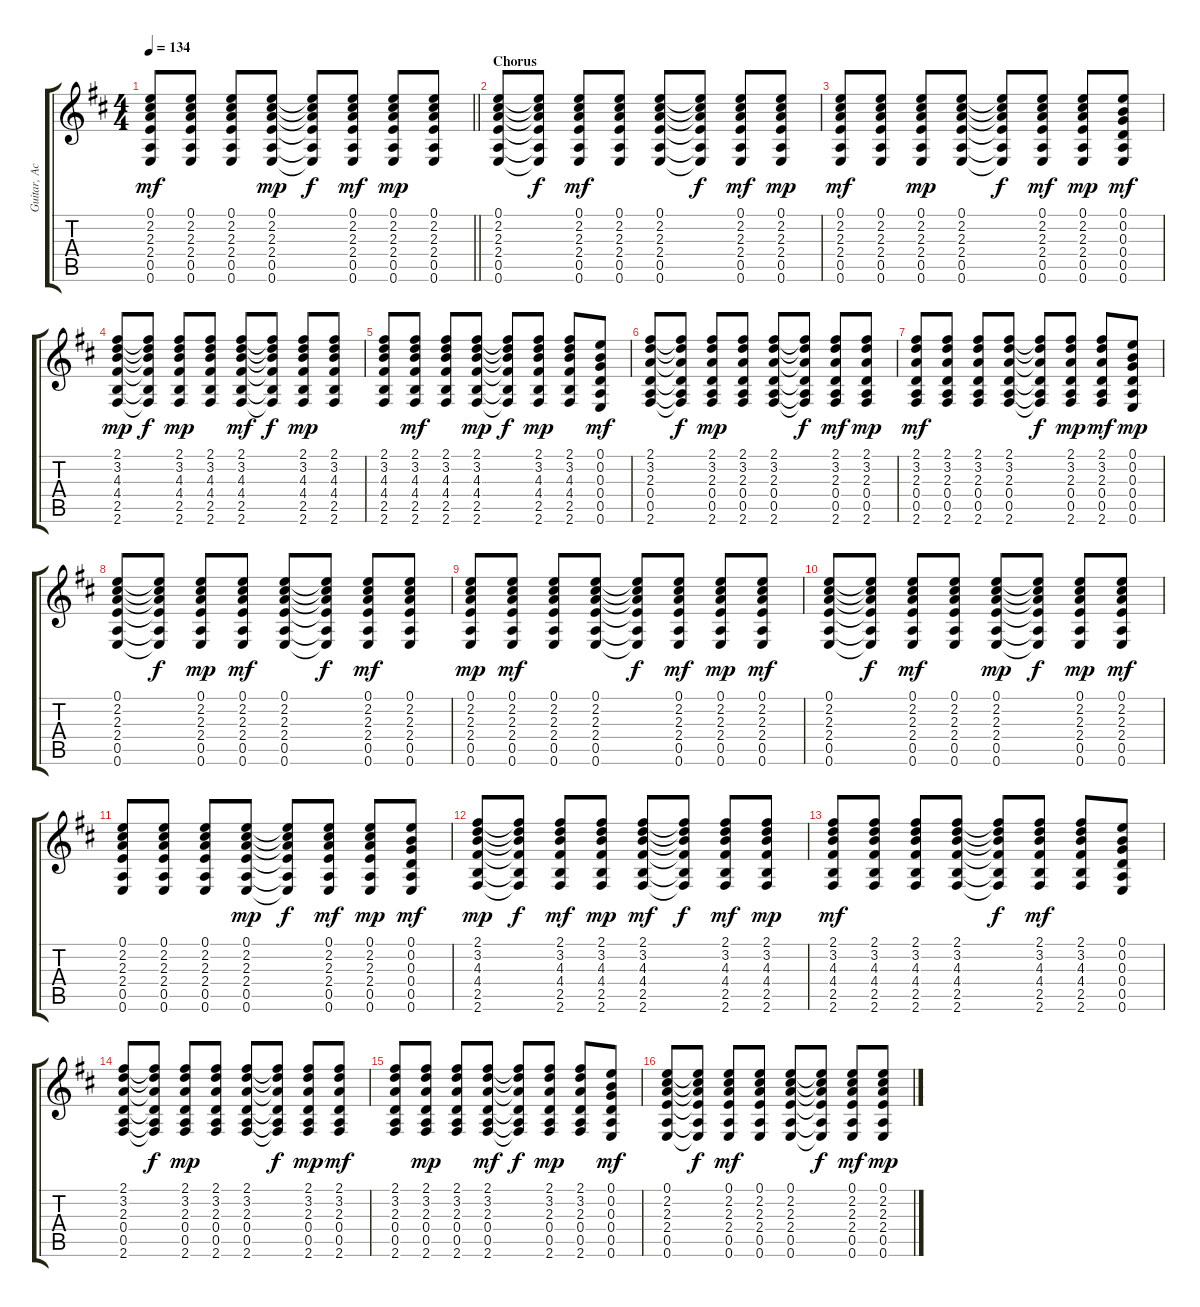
\track ("Guitar, Acoustic" "Guitar, Ac") {instrument acousticguitarsteel}
\staff {score tabs}
\tuning (E4 B3 G3 D3 A2 E2) {hide}
\ts (4 4)
\tempo 134
\clef g2
\barLineRight lightlight
\ks d
(0.1 2.2 2.3 2.4 0.5 0.6).8{dy mf} (0.1 2.2 2.3 2.4 0.5 0.6).8 (0.1 2.2 2.3 2.4 0.5 0.6).8 (0.1 2.2 2.3 2.4 0.5 0.6).8{dy mp} (0.1{t} 2.2{t} 2.3{t} 2.4{t} 0.5{t} 0.6{t}).8{dy f} (0.1 2.2 2.3 2.4 0.5 0.6).8{dy mf} (0.1 2.2 2.3 2.4 0.5 0.6).8{dy mp} (0.1 2.2 2.3 2.4 0.5 0.6).8 |
\section ("" "Chorus")
(0.1 2.2 2.3 2.4 0.5 0.6).8 (0.1{t} 2.2{t} 2.3{t} 2.4{t} 0.5{t} 0.6{t}).8{dy f} (0.1 2.2 2.3 2.4 0.5 0.6).8{dy mf} (0.1 2.2 2.3 2.4 0.5 0.6).8 (0.1 2.2 2.3 2.4 0.5 0.6).8 (0.1{t} 2.2{t} 2.3{t} 2.4{t} 0.5{t} 0.6{t}).8{dy f} (0.1 2.2 2.3 2.4 0.5 0.6).8{dy mf} (0.1 2.2 2.3 2.4 0.5 0.6).8{dy mp} |
(0.1 2.2 2.3 2.4 0.5 0.6).8{dy mf} (0.1 2.2 2.3 2.4 0.5 0.6).8 (0.1 2.2 2.3 2.4 0.5 0.6).8{dy mp} (0.1 2.2 2.3 2.4 0.5 0.6).8 (0.1{t} 2.2{t} 2.3{t} 2.4{t} 0.5{t} 0.6{t}).8{dy f} (0.1 2.2 2.3 2.4 0.5 0.6).8{dy mf} (0.1 2.2 2.3 2.4 0.5 0.6).8{dy mp} (0.1 0.2 0.3 0.4 0.5 0.6).8{dy mf} |
(2.1 3.2 4.3 4.4 2.5 2.6).8{dy mp} (2.1{t} 3.2{t} 4.3{t} 4.4{t} 2.5{t} 2.6{t}).8{dy f} (2.1 3.2 4.3 4.4 2.5 2.6).8{dy mp} (2.1 3.2 4.3 4.4 2.5 2.6).8 (2.1 3.2 4.3 4.4 2.5 2.6).8{dy mf} (2.1{t} 3.2{t} 4.3{t} 4.4{t} 2.5{t} 2.6{t}).8{dy f} (2.1 3.2 4.3 4.4 2.5 2.6).8{dy mp} (2.1 3.2 4.3 4.4 2.5 2.6).8 |
(2.1 3.2 4.3 4.4 2.5 2.6).8 (2.1 3.2 4.3 4.4 2.5 2.6).8{dy mf} (2.1 3.2 4.3 4.4 2.5 2.6).8 (2.1 3.2 4.3 4.4 2.5 2.6).8{dy mp} (2.1{t} 3.2{t} 4.3{t} 4.4{t} 2.5{t} 2.6{t}).8{dy f} (2.1 3.2 4.3 4.4 2.5 2.6).8{dy mp} (2.1 3.2 4.3 4.4 2.5 2.6).8 (0.1 0.2 0.3 0.4 0.5 0.6).8{dy mf} |
(2.1 3.2 2.3 0.4 0.5 2.6).8 (2.1{t} 3.2{t} 2.3{t} 0.4{t} 0.5{t} 2.6{t}).8{dy f} (2.1 3.2 2.3 0.4 0.5 2.6).8{dy mp} (2.1 3.2 2.3 0.4 0.5 2.6).8 (2.1 3.2 2.3 0.4 0.5 2.6).8 (2.1{t} 3.2{t} 2.3{t} 0.4{t} 0.5{t} 2.6{t}).8{dy f} (2.1 3.2 2.3 0.4 0.5 2.6).8{dy mf} (2.1 3.2 2.3 0.4 0.5 2.6).8{dy mp} |
(2.1 3.2 2.3 0.4 0.5 2.6).8{dy mf} (2.1 3.2 2.3 0.4 0.5 2.6).8 (2.1 3.2 2.3 0.4 0.5 2.6).8 (2.1 3.2 2.3 0.4 0.5 2.6).8 (2.1{t} 3.2{t} 2.3{t} 0.4{t} 0.5{t} 2.6{t}).8{dy f} (2.1 3.2 2.3 0.4 0.5 2.6).8{dy mp} (2.1 3.2 2.3 0.4 0.5 2.6).8{dy mf} (0.1 0.2 0.3 0.4 0.5 0.6).8{dy mp} |
(0.1 2.2 2.3 2.4 0.5 0.6).8 (0.1{t} 2.2{t} 2.3{t} 2.4{t} 0.5{t} 0.6{t}).8{dy f} (0.1 2.2 2.3 2.4 0.5 0.6).8{dy mp} (0.1 2.2 2.3 2.4 0.5 0.6).8{dy mf} (0.1 2.2 2.3 2.4 0.5 0.6).8 (0.1{t} 2.2{t} 2.3{t} 2.4{t} 0.5{t} 0.6{t}).8{dy f} (0.1 2.2 2.3 2.4 0.5 0.6).8{dy mf} (0.1 2.2 2.3 2.4 0.5 0.6).8 |
(0.1 2.2 2.3 2.4 0.5 0.6).8{dy mp} (0.1 2.2 2.3 2.4 0.5 0.6).8{dy mf} (0.1 2.2 2.3 2.4 0.5 0.6).8 (0.1 2.2 2.3 2.4 0.5 0.6).8 (0.1{t} 2.2{t} 2.3{t} 2.4{t} 0.5{t} 0.6{t}).8{dy f} (0.1 2.2 2.3 2.4 0.5 0.6).8{dy mf} (0.1 2.2 2.3 2.4 0.5 0.6).8{dy mp} (0.1 2.2 2.3 2.4 0.5 0.6).8{dy mf} |
(0.1 2.2 2.3 2.4 0.5 0.6).8 (0.1{t} 2.2{t} 2.3{t} 2.4{t} 0.5{t} 0.6{t}).8{dy f} (0.1 2.2 2.3 2.4 0.5 0.6).8{dy mf} (0.1 2.2 2.3 2.4 0.5 0.6).8 (0.1 2.2 2.3 2.4 0.5 0.6).8{dy mp} (0.1{t} 2.2{t} 2.3{t} 2.4{t} 0.5{t} 0.6{t}).8{dy f} (0.1 2.2 2.3 2.4 0.5 0.6).8{dy mp} (0.1 2.2 2.3 2.4 0.5 0.6).8{dy mf} |
(0.1 2.2 2.3 2.4 0.5 0.6).8 (0.1 2.2 2.3 2.4 0.5 0.6).8 (0.1 2.2 2.3 2.4 0.5 0.6).8 (0.1 2.2 2.3 2.4 0.5 0.6).8{dy mp} (0.1{t} 2.2{t} 2.3{t} 2.4{t} 0.5{t} 0.6{t}).8{dy f} (0.1 2.2 2.3 2.4 0.5 0.6).8{dy mf} (0.1 2.2 2.3 2.4 0.5 0.6).8{dy mp} (0.1 0.2 0.3 0.4 0.5 0.6).8{dy mf} |
(2.1 3.2 4.3 4.4 2.5 2.6).8{dy mp} (2.1{t} 3.2{t} 4.3{t} 4.4{t} 2.5{t} 2.6{t}).8{dy f} (2.1 3.2 4.3 4.4 2.5 2.6).8{dy mf} (2.1 3.2 4.3 4.4 2.5 2.6).8{dy mp} (2.1 3.2 4.3 4.4 2.5 2.6).8{dy mf} (2.1{t} 3.2{t} 4.3{t} 4.4{t} 2.5{t} 2.6{t}).8{dy f} (2.1 3.2 4.3 4.4 2.5 2.6).8{dy mf} (2.1 3.2 4.3 4.4 2.5 2.6).8{dy mp} |
(2.1 3.2 4.3 4.4 2.5 2.6).8{dy mf} (2.1 3.2 4.3 4.4 2.5 2.6).8 (2.1 3.2 4.3 4.4 2.5 2.6).8 (2.1 3.2 4.3 4.4 2.5 2.6).8 (2.1{t} 3.2{t} 4.3{t} 4.4{t} 2.5{t} 2.6{t}).8{dy f} (2.1 3.2 4.3 4.4 2.5 2.6).8{dy mf} (2.1 3.2 4.3 4.4 2.5 2.6).8 (0.1 0.2 0.3 0.4 0.5 0.6).8 |
(2.1 3.2 2.3 0.4 0.5 2.6).8 (2.1{t} 3.2{t} 2.3{t} 0.4{t} 0.5{t} 2.6{t}).8{dy f} (2.1 3.2 2.3 0.4 0.5 2.6).8{dy mp} (2.1 3.2 2.3 0.4 0.5 2.6).8 (2.1 3.2 2.3 0.4 0.5 2.6).8 (2.1{t} 3.2{t} 2.3{t} 0.4{t} 0.5{t} 2.6{t}).8{dy f} (2.1 3.2 2.3 0.4 0.5 2.6).8{dy mp} (2.1 3.2 2.3 0.4 0.5 2.6).8{dy mf} |
(2.1 3.2 2.3 0.4 0.5 2.6).8 (2.1 3.2 2.3 0.4 0.5 2.6).8{dy mp} (2.1 3.2 2.3 0.4 0.5 2.6).8 (2.1 3.2 2.3 0.4 0.5 2.6).8{dy mf} (2.1{t} 3.2{t} 2.3{t} 0.4{t} 0.5{t} 2.6{t}).8{dy f} (2.1 3.2 2.3 0.4 0.5 2.6).8{dy mp} (2.1 3.2 2.3 0.4 0.5 2.6).8 (0.1 0.2 0.3 0.4 0.5 0.6).8{dy mf} |
(0.1 2.2 2.3 2.4 0.5 0.6).8 (0.1{t} 2.2{t} 2.3{t} 2.4{t} 0.5{t} 0.6{t}).8{dy f} (0.1 2.2 2.3 2.4 0.5 0.6).8{dy mf} (0.1 2.2 2.3 2.4 0.5 0.6).8 (0.1 2.2 2.3 2.4 0.5 0.6).8 (0.1{t} 2.2{t} 2.3{t} 2.4{t} 0.5{t} 0.6{t}).8{dy f} (0.1 2.2 2.3 2.4 0.5 0.6).8{dy mf} (0.1 2.2 2.3 2.4 0.5 0.6).8{dy mp}
